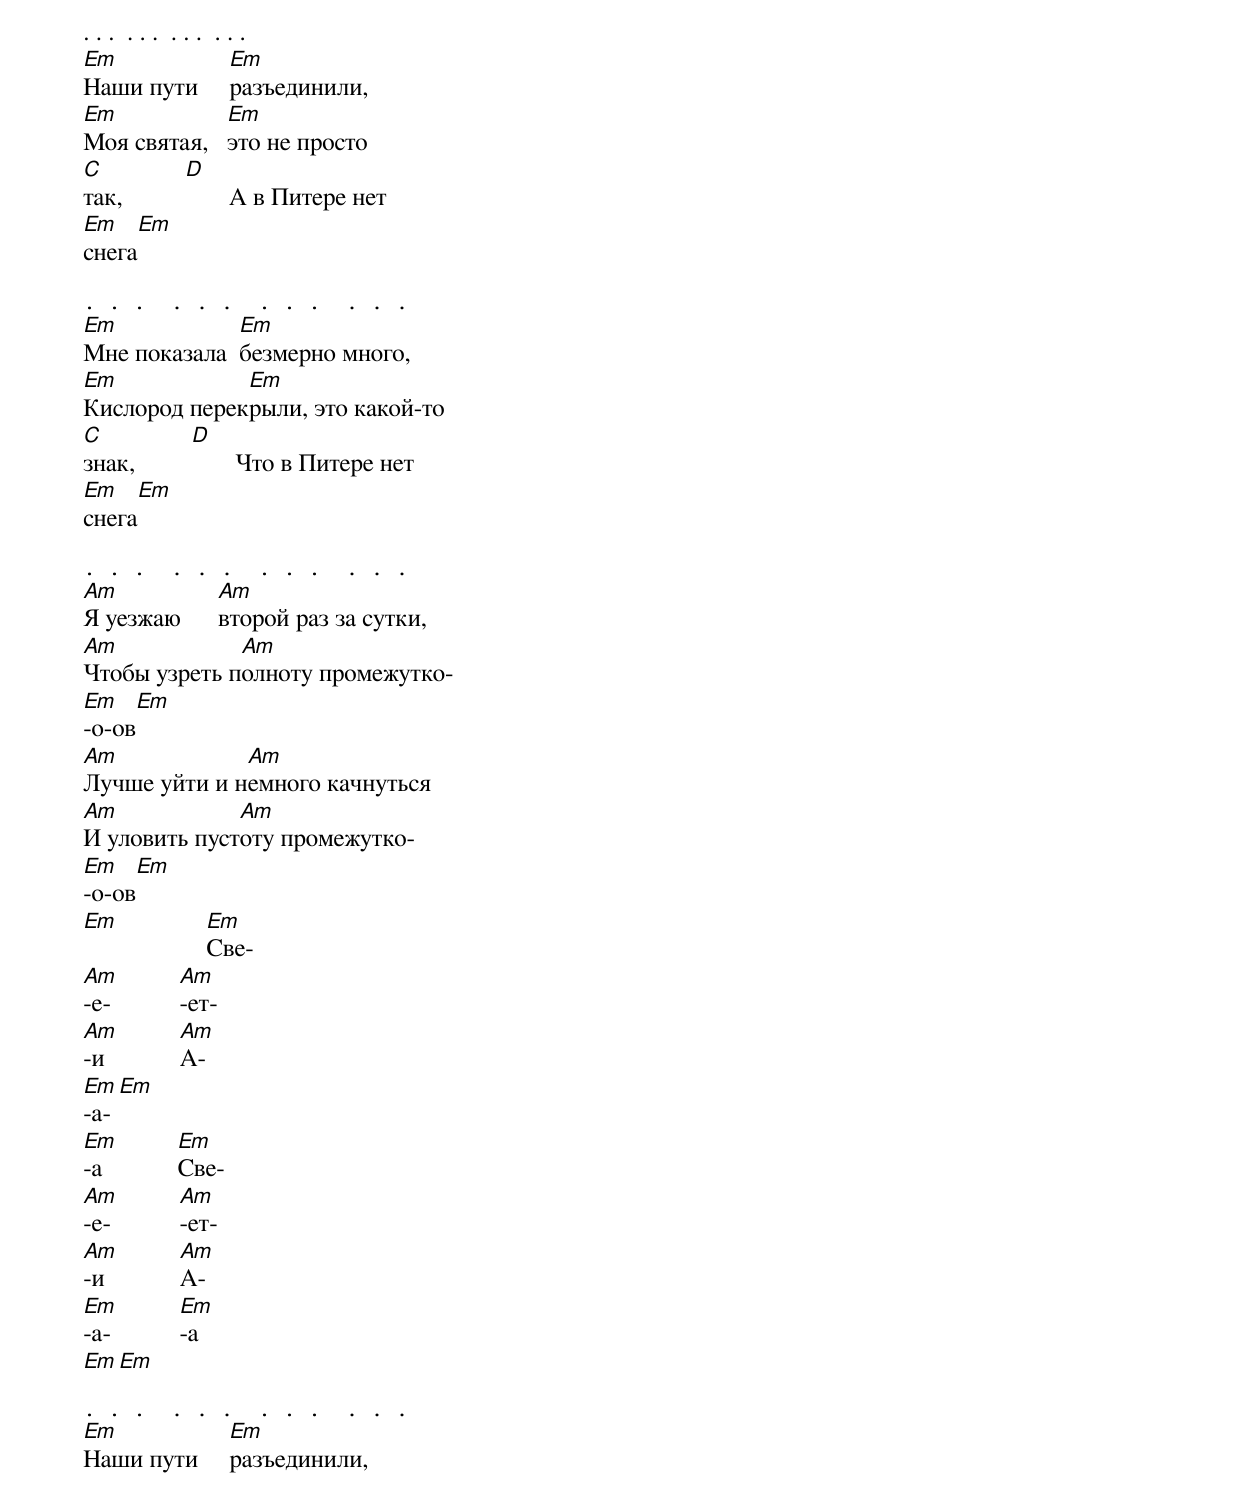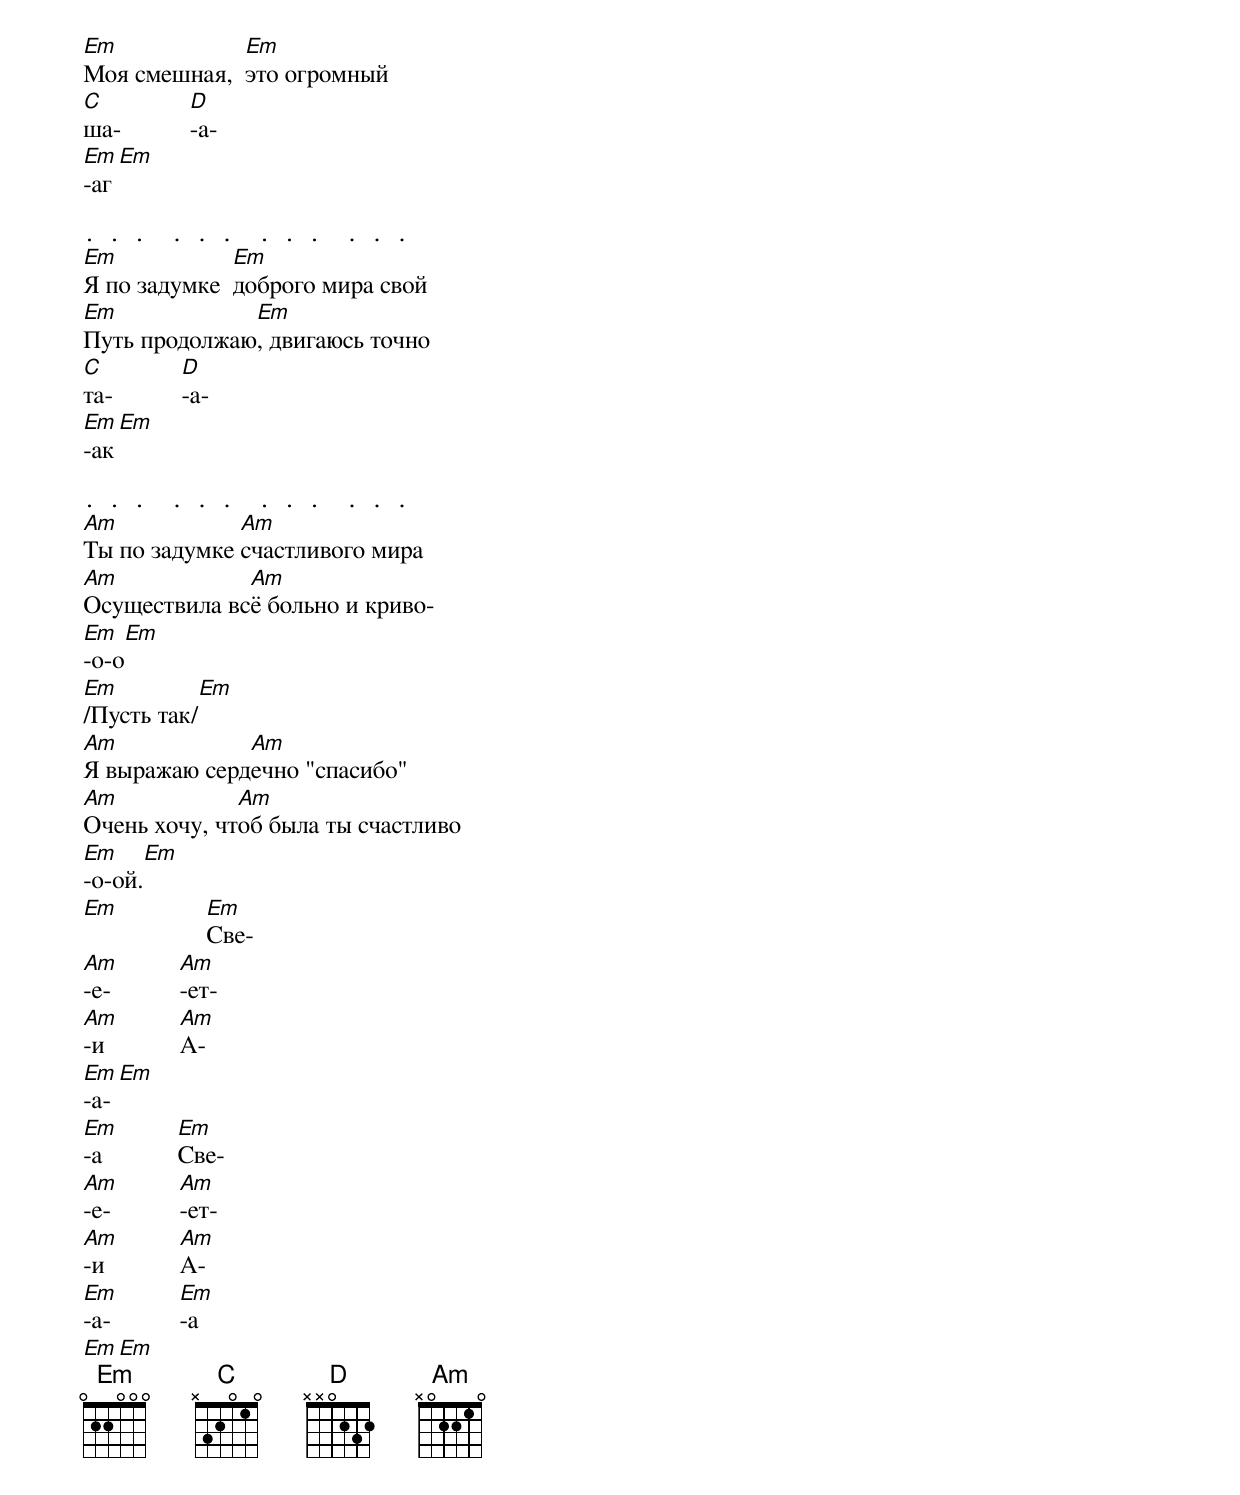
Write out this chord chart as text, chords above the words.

. . .  . . .  . . .  . . .
Em            Em
Наши пути     разъединили,
Em            Em
Моя святая,   это не просто
C             D
так,                 А в Питере нет
Em            Em
снега

. . .  . . .  . . .  . . .
Em            Em
Мне показала  безмерно много,
Em            Em
Кислород перекрыли, это какой-то
C             D
знак,                Что в Питере нет
Em            Em
снега

. . .  . . .  . . .  . . .
Am            Am
Я уезжаю      второй раз за сутки,
Am            Am
Чтобы узреть полноту промежутко-
Em            Em
-о-ов
Am            Am
Лучше уйти и немного качнуться
Am            Am
И уловить пустоту промежутко-
Em            Em
-о-ов
Em            Em
              Све-
Am            Am
-е-           -ет-
Am            Am
-и            А-
Em            Em
-а-
Em            Em
-а            Све-
Am            Am
-е-           -ет-
Am            Am
-и            А-
Em            Em
-а-           -а
Em            Em

. . .  . . .  . . .  . . .
Em            Em
Наши пути     разъединили,
Em            Em
Моя смешная,  это огромный
C             D
ша-           -а-
Em            Em
-аг

. . .  . . .  . . .  . . .
Em            Em
Я по задумке  доброго мира свой
Em            Em
Путь продолжаю, двигаюсь точно
C             D
та-           -а-
Em            Em
-ак

. . .  . . .  . . .  . . .
Am            Am
Ты по задумке счастливого мира
Am            Am
Осуществила всё больно и криво-
Em            Em
-о-о
Em            Em
/Пусть так/
Am            Am
Я выражаю сердечно "спасибо"
Am            Am
Очень хочу, чтоб была ты счастливо
Em            Em
-о-ой.
Em            Em
              Све-
Am            Am
-е-           -ет-
Am            Am
-и            А-
Em            Em
-а-
Em            Em
-а            Све-
Am            Am
-е-           -ет-
Am            Am
-и            А-
Em            Em
-а-           -а
Em            Em
